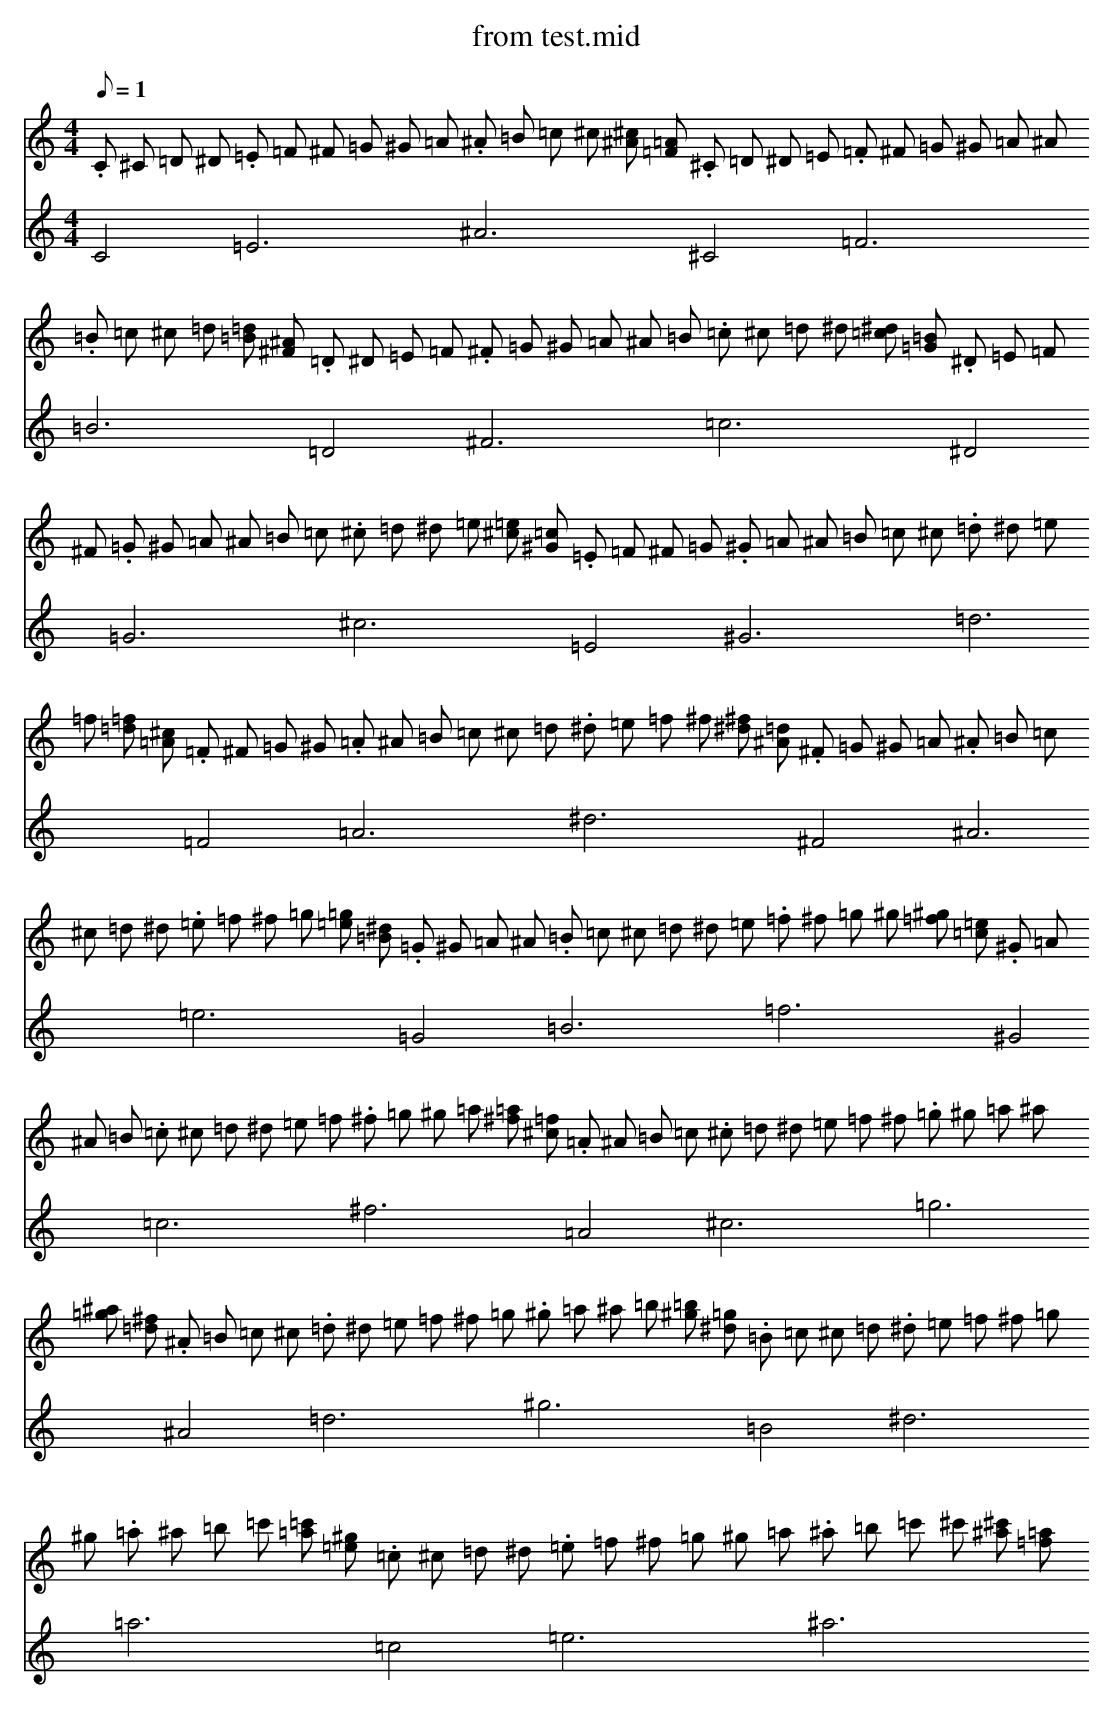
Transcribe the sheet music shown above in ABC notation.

X:1
T: from test.mid
M: 4/4
L: 1
Q:1=120
K:C
V:1
.C ^C =D ^D .=E =F ^F =G ^G =A .^A =B =c ^c [^A ^c] [=F =A] .^C =D ^D =E .=F ^F =G ^G =A ^A .=B =c ^c =d [=B =d] [^F ^A] .=D ^D =E =F .^F =G ^G =A ^A =B .=c ^c =d ^d [=c ^d] [=G =B] .^D =E =F ^F .=G ^G =A ^A =B =c .^c =d ^d =e [^c =e] [^G =c] .=E =F ^F =G .^G =A ^A =B =c ^c .=d ^d =e =f [=d =f] [=A ^c] .=F ^F =G ^G .=A ^A =B =c ^c =d .^d =e =f ^f [^d ^f] [^A =d] .^F =G ^G =A .^A =B =c ^c =d ^d .=e =f ^f =g [=e =g] [=B ^d] .=G ^G =A ^A .=B =c ^c =d ^d =e .=f ^f =g ^g [=f ^g] [=c =e] .^G =A ^A =B .=c ^c =d ^d =e =f .^f =g ^g =a [^f =a] [^c =f] .=A ^A =B =c .^c =d ^d =e =f ^f .=g ^g =a ^a [=g ^a] [=d ^f] .^A =B =c ^c .=d ^d =e =f ^f =g .^g =a ^a =b [^g =b] [^d =g] .=B =c ^c =d .^d =e =f ^f =g ^g .=a ^a =b =c' [=a =c'] [=e ^g] .=c ^c =d ^d .=e =f ^f =g ^g =a .^a =b =c' ^c' [^a ^c'] [=f =a]
V:2
C4 =E6 ^A6 ^C4 =F6 =B6 =D4 ^F6 =c6 ^D4 =G6 ^c6 =E4 ^G6 =d6 =F4 =A6 ^d6 ^F4 ^A6 =e6 =G4 =B6 =f6 ^G4 =c6 ^f6 =A4 ^c6 =g6 ^A4 =d6 ^g6 =B4 ^d6 =a6 =c4 =e6 ^a6
